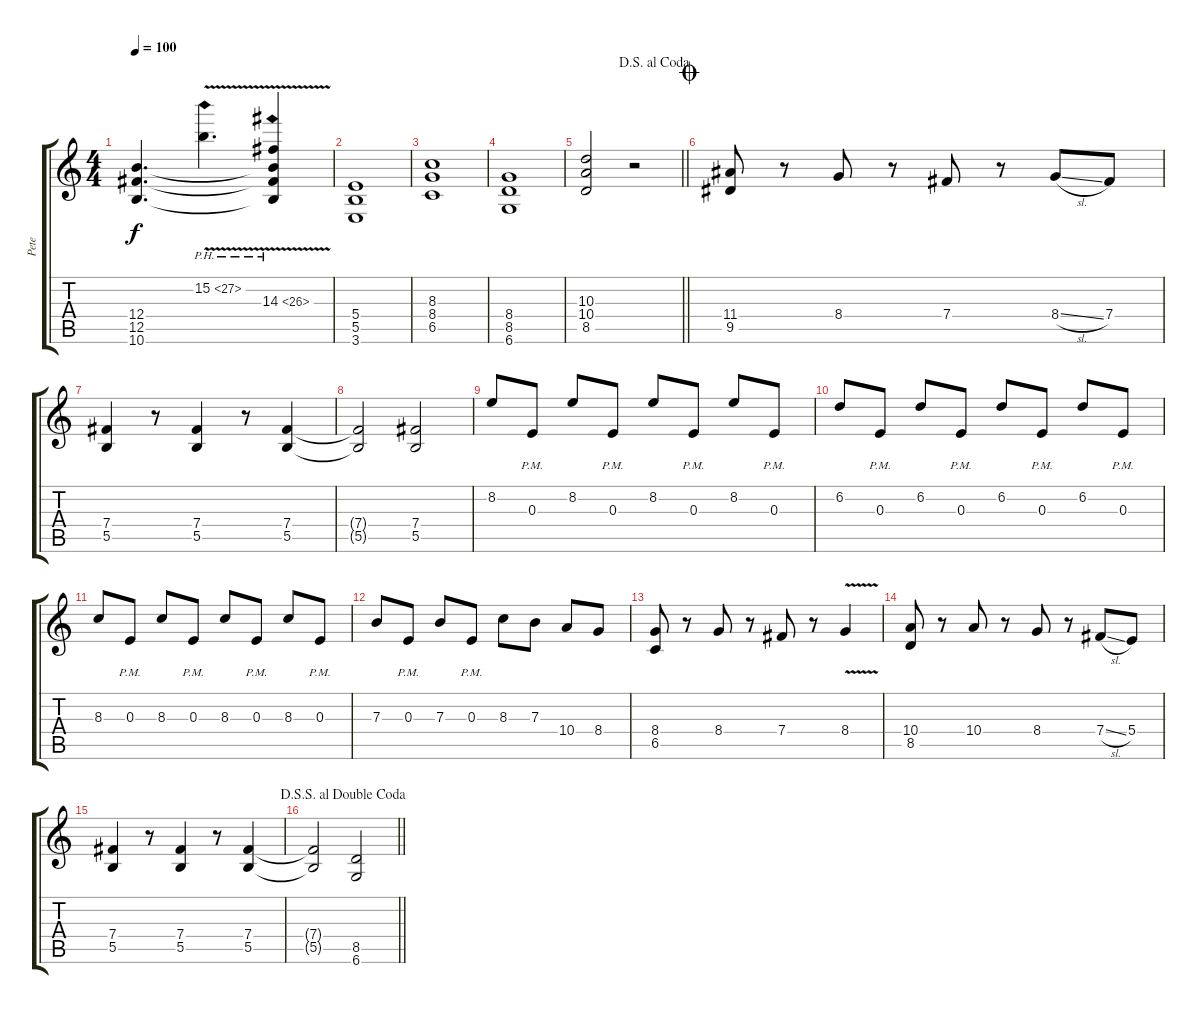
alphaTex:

\track ("Pete" "Pete") {instrument distortionguitar}
\staff {score tabs}
\tuning (Db4 Ab3 E3 B2 Gb2 Db2) {hide}
\ts (4 4)
\tempo 100
\clef g2
\ks c
(12.4 12.5 10.6).4{d dy f} 15.2{ph 12 v}.4{d} (14.3{ph 12 v} 12.4{t} 12.5{t} 10.6{t}).4 |
(5.4 5.5 3.6).1 |
(8.3 8.4 6.5).1 |
(8.4 8.5 6.6).1 |
\jump dalsegnoalcoda
\barLineRight lightlight
(10.3 10.4 8.5).2 r.2 |
\jump coda
(11.4 9.5).8 r.8 8.4.8 r.8 7.4.8 r.8 8.4{sl}.8 7.4.8 |
(7.4 5.5).4 r.8 (7.4 5.5).4 r.8 (7.4 5.5).4 |
(7.4{t} 5.5{t}).2 (7.4 5.5).2 |
8.2.8 0.3{pm}.8 8.2.8 0.3{pm}.8 8.2.8 0.3{pm}.8 8.2.8 0.3{pm}.8 |
6.2.8 0.3{pm}.8 6.2.8 0.3{pm}.8 6.2.8 0.3{pm}.8 6.2.8 0.3{pm}.8 |
8.3.8 0.3{pm}.8 8.3.8 0.3{pm}.8 8.3.8 0.3{pm}.8 8.3.8 0.3{pm}.8 |
7.3.8 0.3{pm}.8 7.3.8 0.3{pm}.8 8.3.8 7.3.8 10.4.8 8.4.8 |
(8.4 6.5).8 r.8 8.4.8 r.8 7.4.8 r.8 8.4{v}.4 |
(10.4 8.5).8 r.8 10.4.8 r.8 8.4.8 r.8 7.4{sl}.8 5.4.8 |
(7.4 5.5).4 r.8 (7.4 5.5).4 r.8 (7.4 5.5).4 |
\jump dalsegnosegnoaldoublecoda
\barLineRight lightlight
(7.4{t} 5.5{t}).2 (8.5 6.6).2
